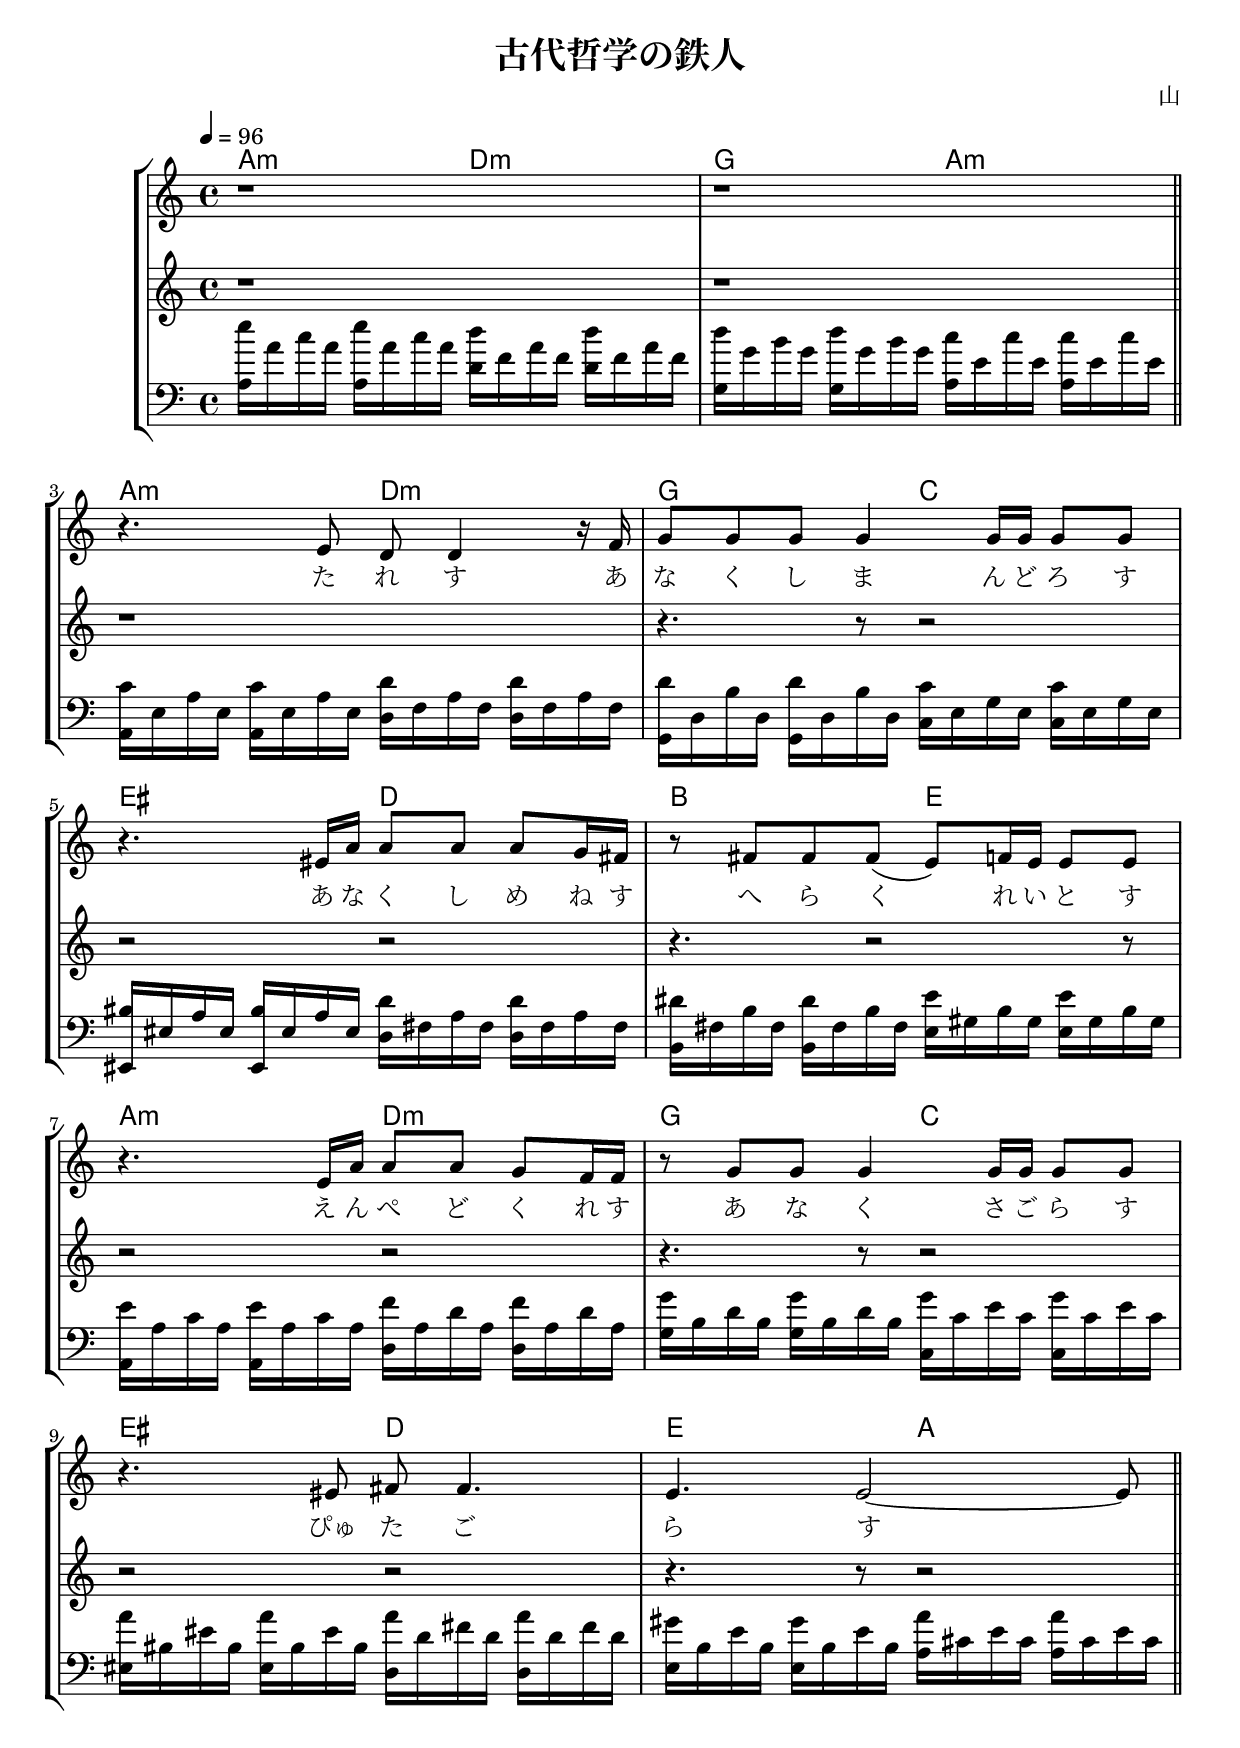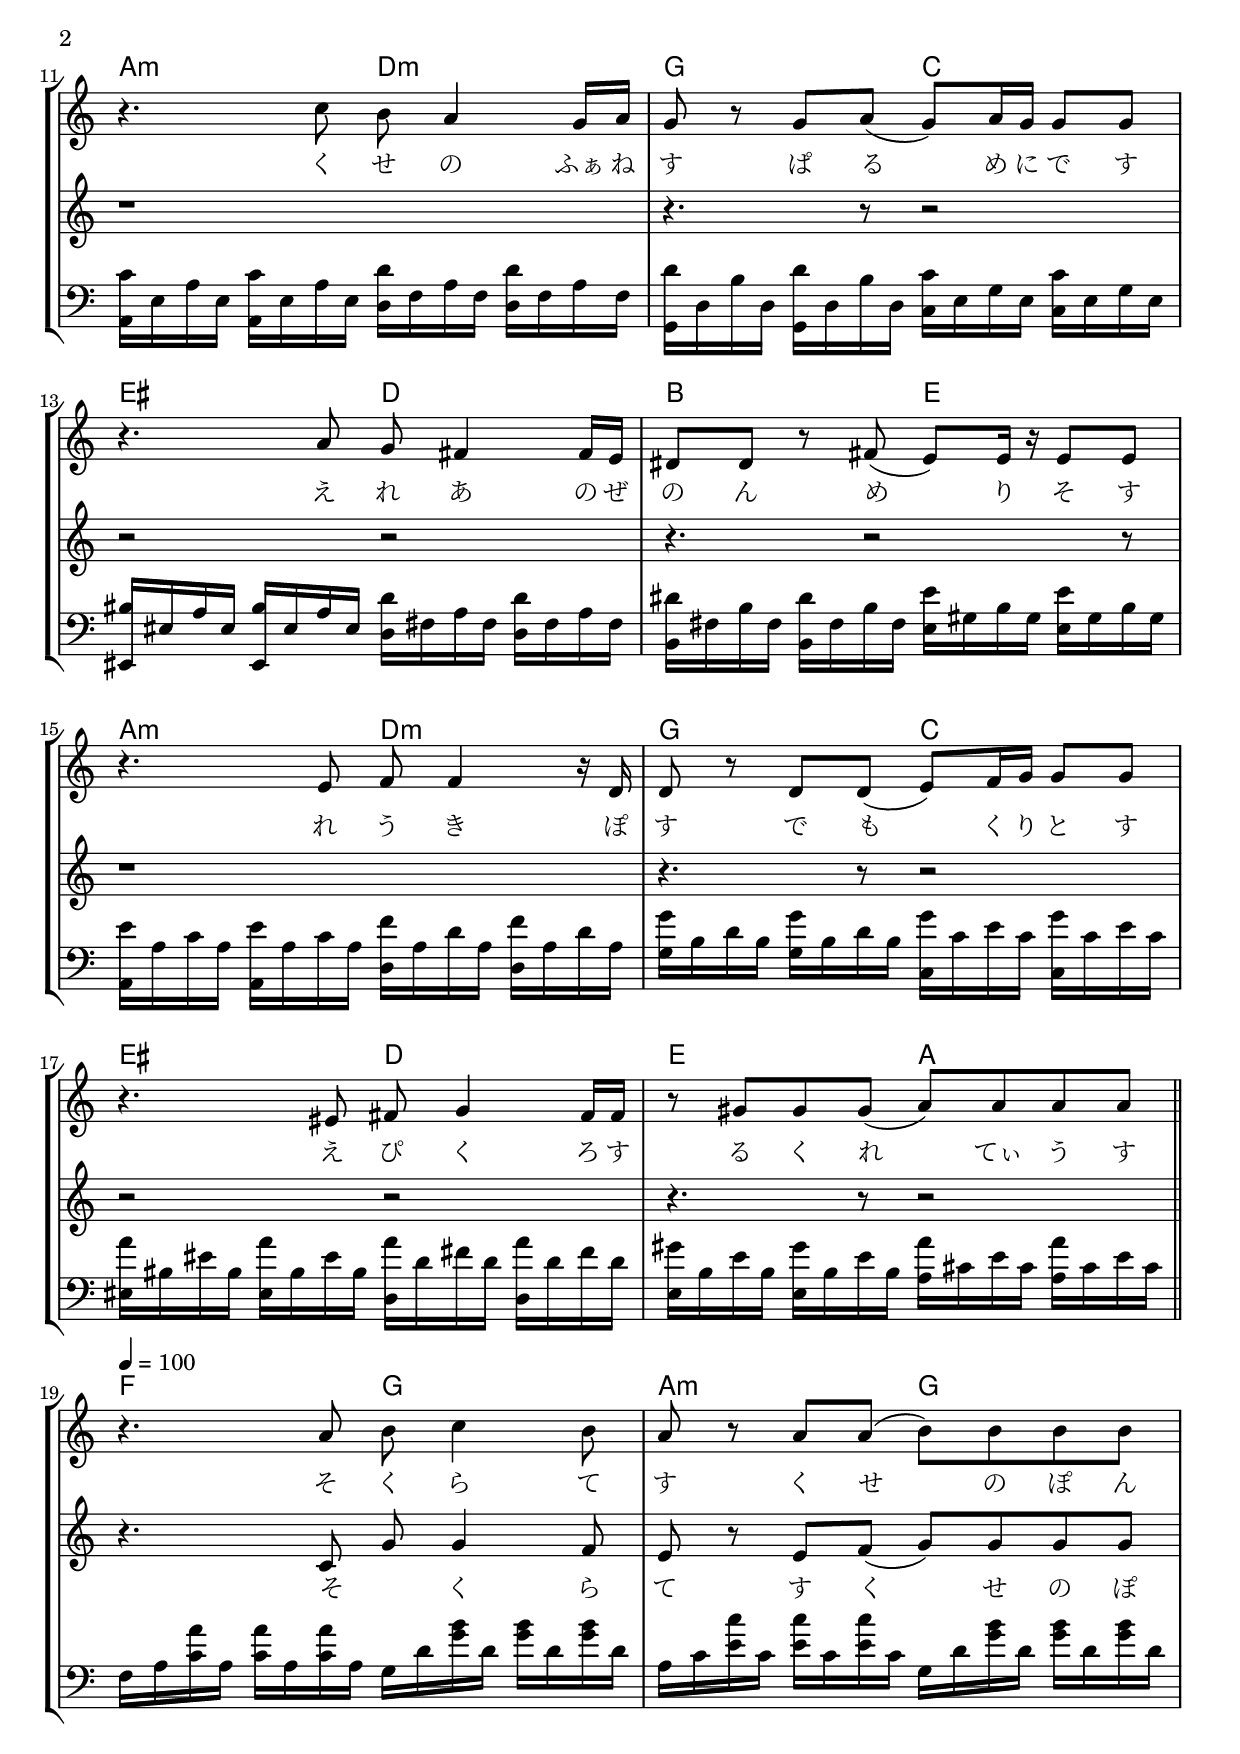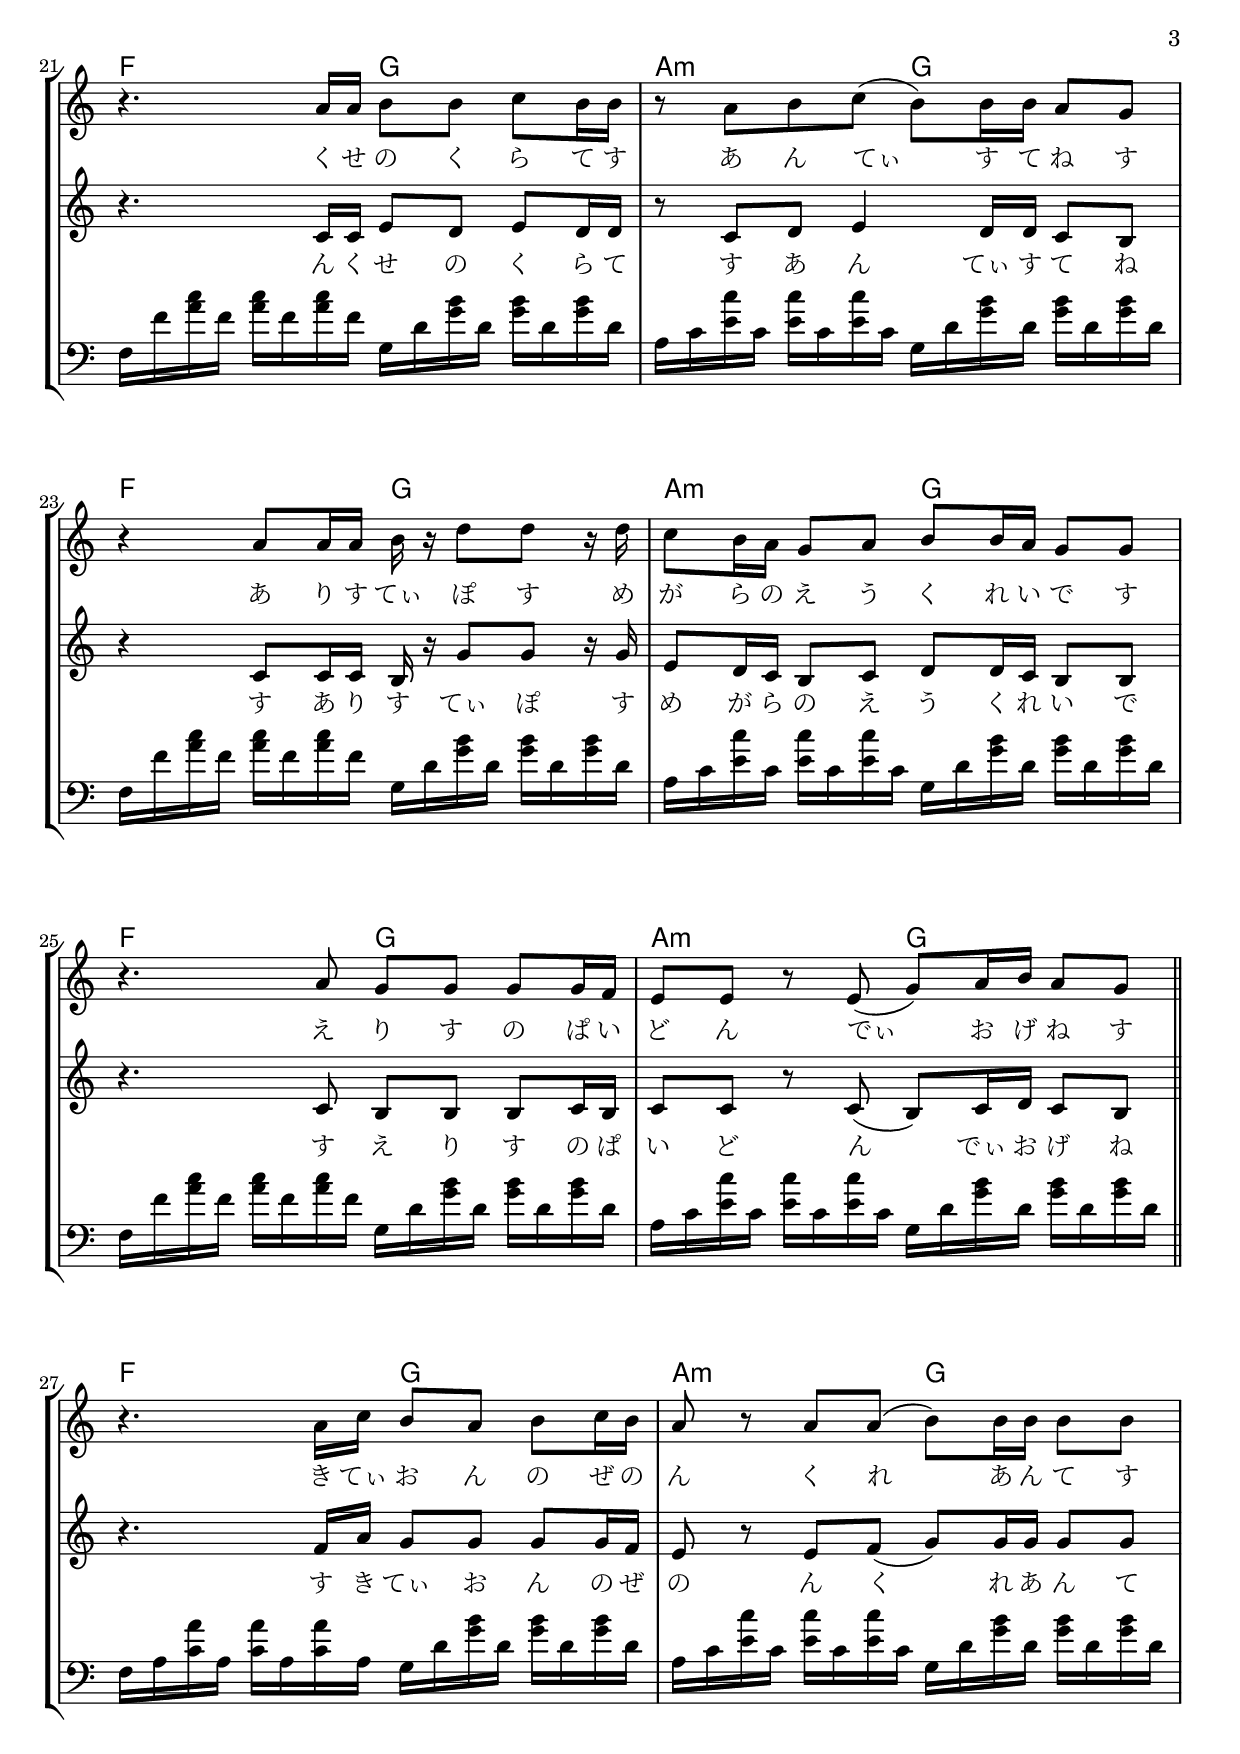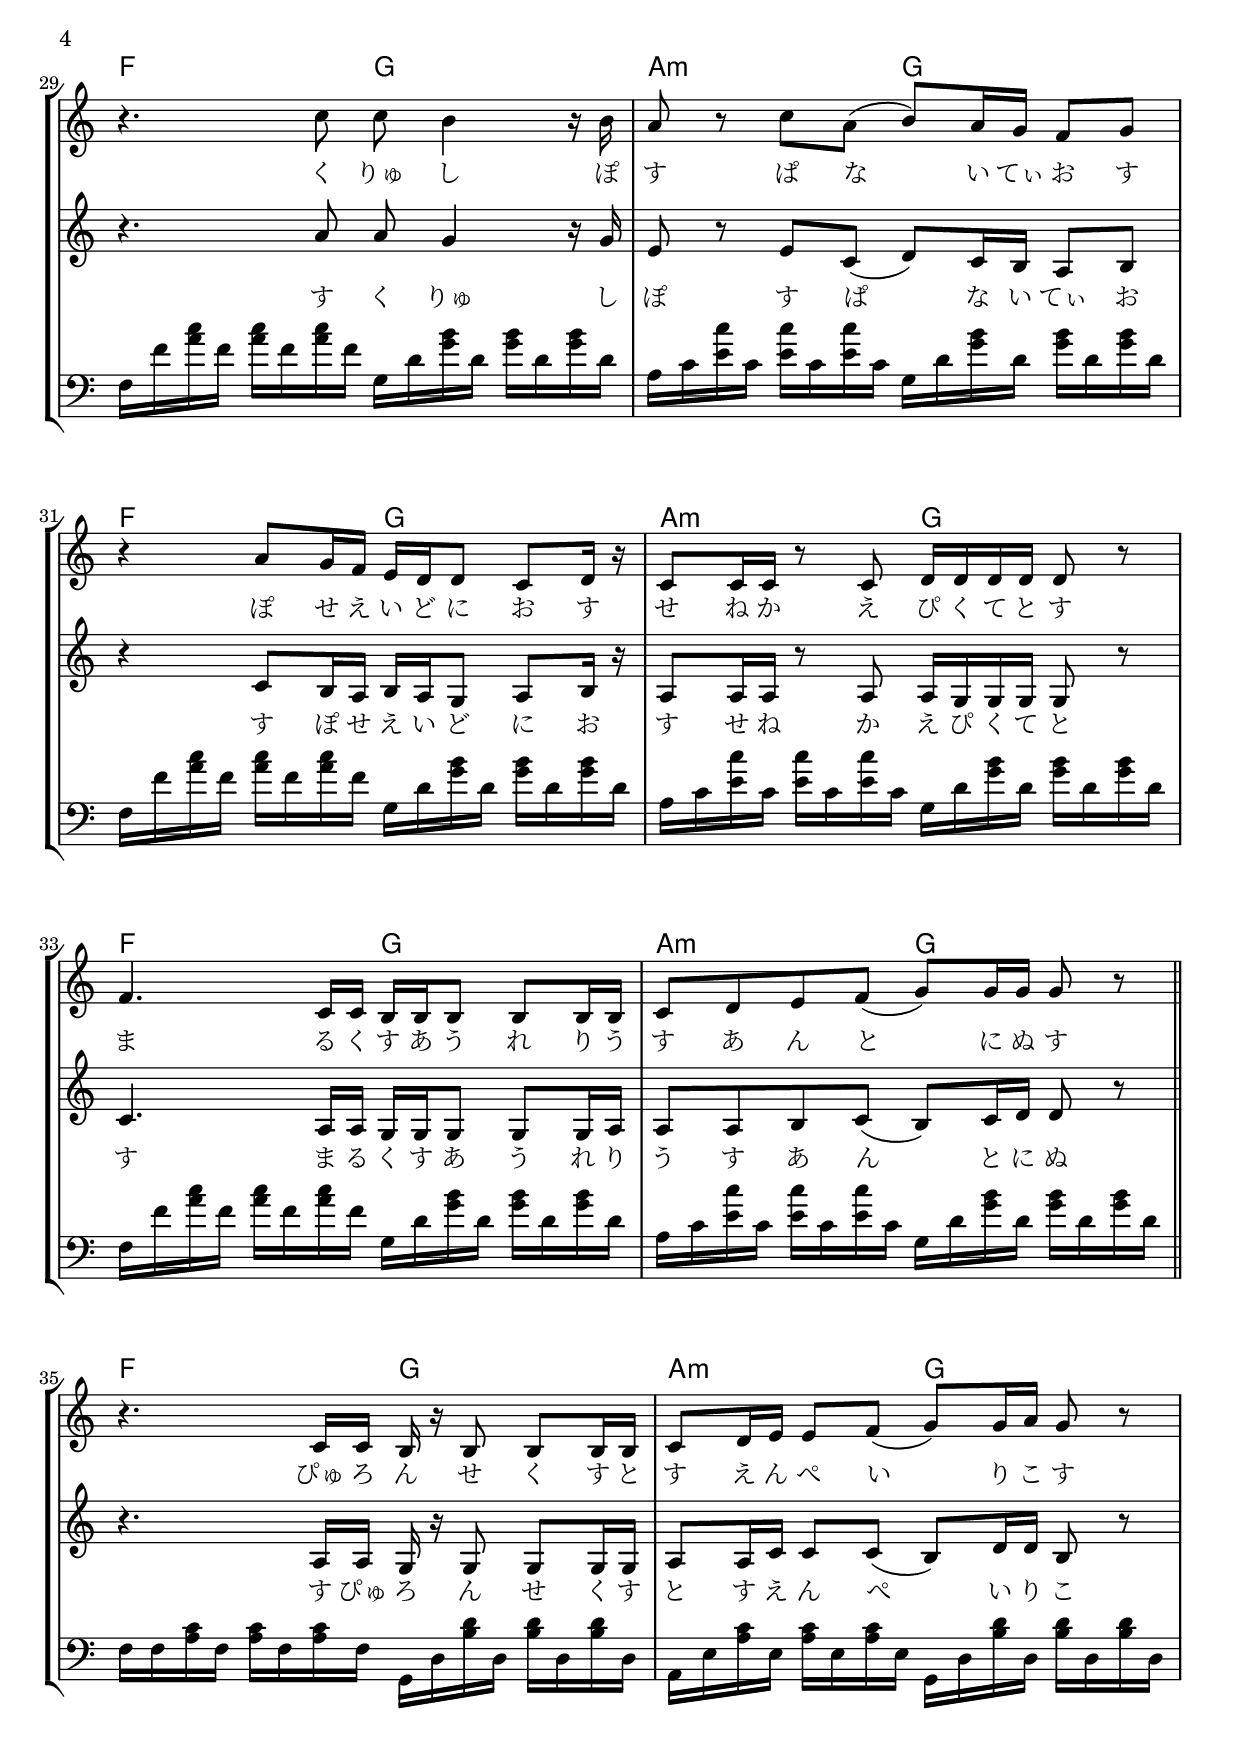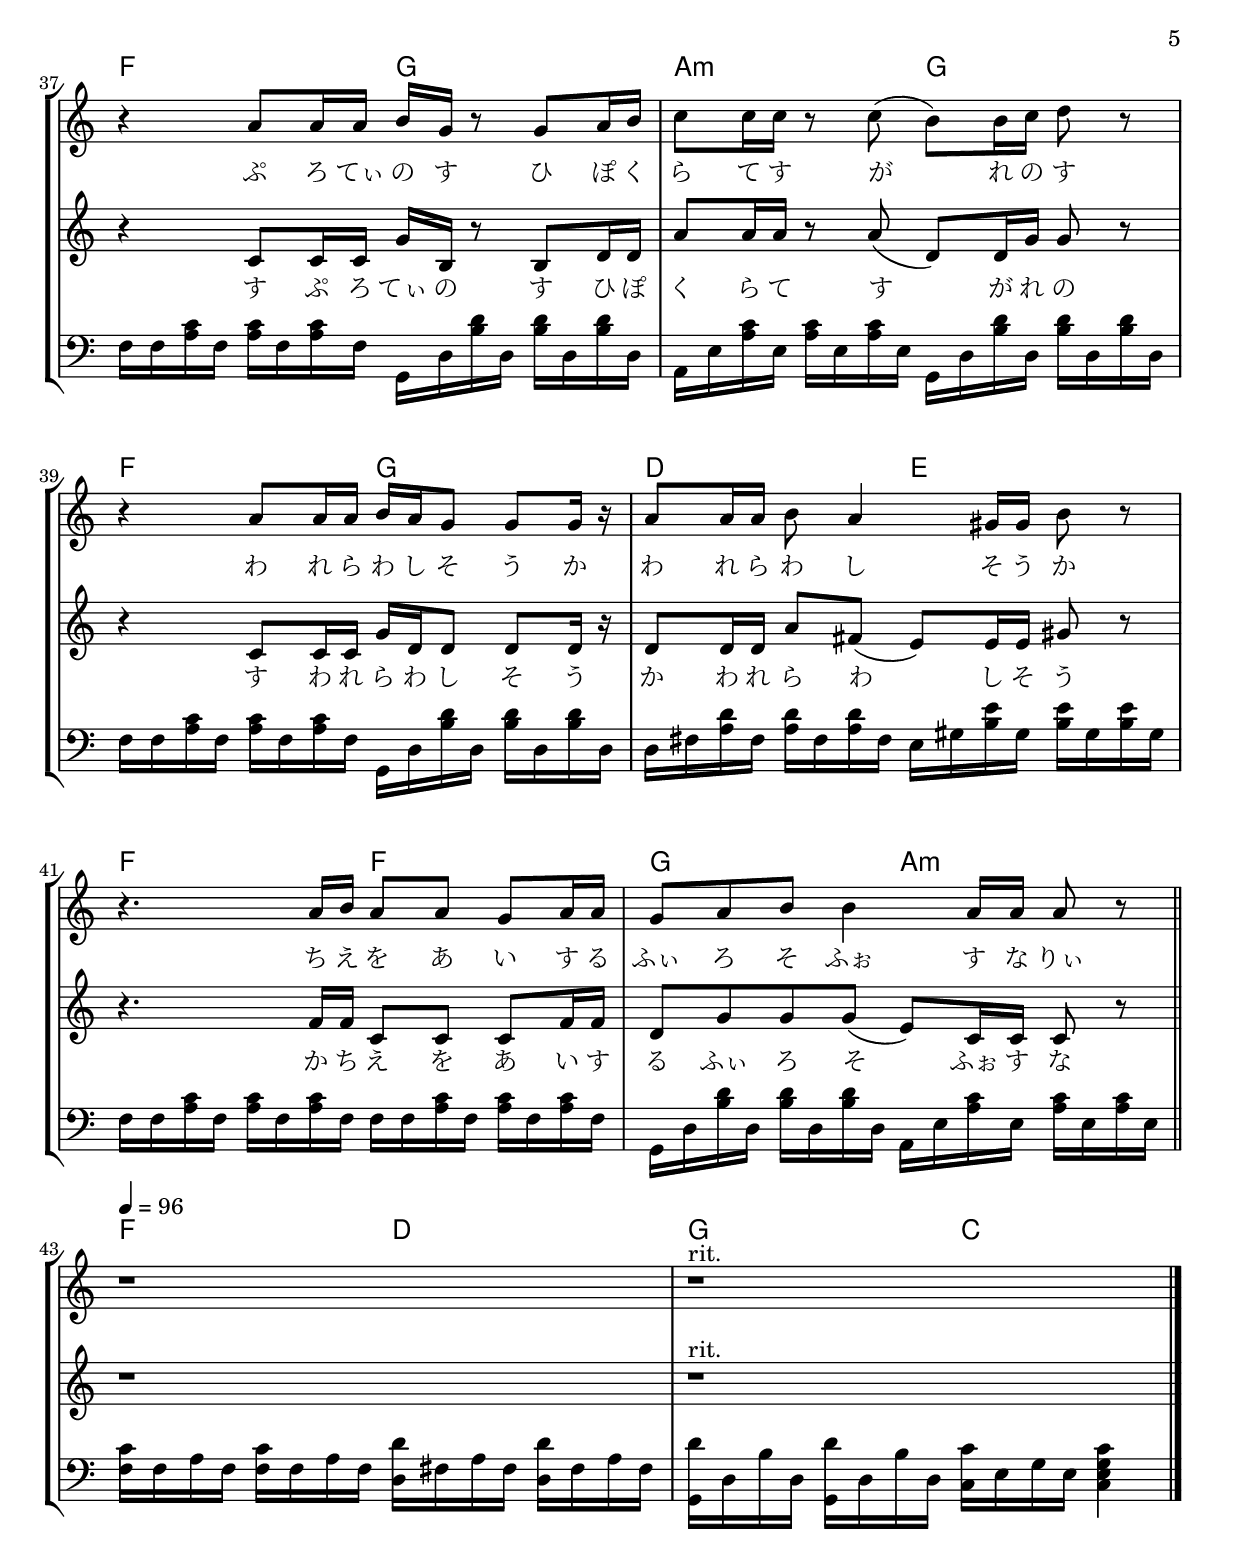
\version "2.12.1"

\header {
	title = \markup {古代哲学の鉄人}
	composer = \markup \center-column {山}
}

harmony = \chordmode {
	a2:m d:m g a:m 

	a:m d:m g c eis d b e a:m d:m g c eis d e a 

	a:m d:m g c eis d b e a:m d:m g c eis d e a 

	f g a:m g f g a:m g f g a:m g f g a:m g 

	f g a:m g f g a:m g f g a:m g f g a:m g 

	f g a:m g f g a:m g f g d e f f g a:m 

	f d g c 
}

melody = {
	\key c \major
	\tempo 4 = 96
	r1 | r1   
	\set Staff.midiInstrument = #"fss0.29"
	r4.  e'8  d'8  d'4  r16  f'16 
	g'8  g'8  g'8  g'4  g'16  g'16  g'8  g'8 
	r4.  eis'16  a'16  a'8  a'8  a'8  g'16  fis'16 
	r8  fis'8  fis'8  fis'8  (e'8)  f'16  e'16  e'8  e'8 
	r4.  e'16  a'16  a'8  a'8  g'8  f'16  f'16 
	r8  g'8  g'8  g'4  g'16  g'16  g'8  g'8 
	r4.  eis'8  fis'8  fis'4. 
	e'4.  e'2~e'8
	\set Staff.midiInstrument = #"fss0.29"
	r4.  c''8  b'8  a'4  g'16  a'16 
	g'8  r8  g'8  a'8  (g'8)  a'16  g'16  g'8  g'8 
	r4.  a'8  g'8  fis'4  fis'16  e'16 
	dis'8  dis'8  r8  fis'8  (e'8)  e'16  r16  e'8  e'8 
	r4.  e'8  f'8  f'4  r16  d'16 
	d'8  r8  d'8  d'8  (e'8)  f'16  g'16  g'8  g'8 
	r4.  eis'8  fis'8  g'4  fis'16  fis'16 
	r8  gis'8  gis'8  gis'8  (a'8)  a'8  a'8  a'8
	\set Staff.midiInstrument = #"fss0.29"
		\tempo 4 = 100
r4.  a'8  b'8  c''4  b'8 
	a'8  r8  a'8  a'8  (b'8)  b'8  b'8  b'8 
	r4.  a'16  a'16  b'8  b'8  c''8  b'16  b'16 
	r8  a'8  b'8  c''8  (b'8)  b'16  b'16  a'8  g'8 
	r4  a'8  a'16  a'16  b'16  r16  d''8  d''8  r16  d''16 
	c''8  b'16  a'16  g'8  a'8  b'8  b'16  a'16  g'8  g'8 
	r4.  a'8  g'8  g'8  g'8  g'16  f'16 
	e'8  e'8  r8  e'8  (g'8)  a'16  b'16  a'8  g'8
	\set Staff.midiInstrument = #"fss0.29"
	r4.  a'16  c''16  b'8  a'8  b'8  c''16  b'16 
	a'8  r8  a'8  a'8  (b'8)  b'16  b'16  b'8  b'8 
	r4.  c''8  c''8  b'4  r16  b'16 
	a'8  r8  c''8  a'8  (b'8)  a'16  g'16  f'8  g'8 
	r4  a'8  g'16  f'16  e'16  d'16  d'8  c'8  d'16  r16 
	c'8  c'16  c'16  r8  c'8  d'16  d'16  d'16  d'16  d'8  r8 
	f'4.  c'16  c'16  b16  b16  b8  b8  b16  b16 
	c'8  d'8  e'8  f'8  (g'8)  g'16  g'16  g'8  r8
	\set Staff.midiInstrument = #"fss0.29"
	r4.  c'16  c'16  b16  r16  b8  b8  b16  b16 
	c'8  d'16  e'16  e'8  f'8  (g'8)  g'16  a'16  g'8  r8 
	r4  a'8  a'16  a'16  b'16  g'16  r8  g'8  a'16  b'16 
	c''8  c''16  c''16  r8  c''8  (b'8)  b'16  c''16  d''8  r8 
	r4  a'8  a'16  a'16  b'16  a'16  g'8  g'8  g'16  r16 
	a'8  a'16  a'16  b'8  a'4  gis'16  gis'16  b'8  r8 
	r4.  a'16  b'16  a'8  a'8  g'8  a'16  a'16 
	g'8  a'8  b'8  b'4  a'16  a'16  a'8  	r8 	\tempo 4 = 96
	r1 | r1^"rit." \bar "|."
}

words = \lyricmode {
	
	た  れ  す  あ  な  く  し  ま  ん  ど  ろ  す  あ  な  く  し  め  ね  す  へ  ら  く  れ  い  と  す  え  ん  ぺ  ど  く  れ  す  あ  な  く  さ  ご  ら  す  ぴゅ  た  ご  ら  す  
	く  せ  の  ふぁ  ね  す  ぱ  る  め  に  で  す  え  れ  あ  の  ぜ  の  ん  め  り  そ  す  れ  う  き  ぽ  す  で  も  く  り  と  す  え  ぴ  く  ろ  す  る  く  れ  てぃ  う  す  
	そ  く  ら  て  す  く  せ  の  ぽ  ん  く  せ  の  く  ら  て  す  あ  ん  てぃ  す  て  ね  す  あ  り  す  てぃ  ぽ  す  め  が  ら  の  え  う  く  れ  い  で  す  え  り  す  の  ぱ  い  ど  ん  でぃ  お  げ  ね  す  
	き  てぃ  お  ん  の  ぜ  の  ん  く  れ  あ  ん  て  す  く  りゅ  し  ぽ  す  ぱ  な  い  てぃ  お  す  ぽ  せ  え  い  ど  に  お  す  せ  ね  か  え  ぴ  く  て  と  す  ま  る  く  す  あ  う  れ  り  う  す  あ  ん  と  に  ぬ  す  
	ぴゅ  ろ  ん  せ  く  す  と  す  え  ん  ぺ  い  り  こ  す  ぷ  ろ  てぃ  の  す  ひ  ぽ  く  ら  て  す  が  れ  の  す  わ  れ  ら  わ  し  そ  う  か  わ  れ  ら  わ  し  そ  う  か  ち  え  を  あ  い  す  る  ふぃ  ろ  そ  ふぉ  す  な  りぃ  
	
}

secondmelody = {
	\key c \major
	\tempo 4 = 96
	r1 | r1   
	\set Staff.midiInstrument = #"fss0.29"
	r1
r4. r8  r2 
	r2  r2 
	r4.  r2~r8 
	r2  r2~ 
	r4.  r8  r2 
	r2  r2 
	r4.  r8  r2
	\set Staff.midiInstrument = #"fss0.29"
	r1
r4. r8  r2 
	r2  r2 
	r4.  r2~r8 
	r1 
	r4.  r8  r2 
	r2  r2 
	r4.  r8  r2
	\set Staff.midiInstrument = #"fss0.32"
		\tempo 4 = 100
r4.  c'8  g'8  g'4  f'8 
	e'8  r8  e'8  f'8  (g'8)  g'8  g'8  g'8 
	r4.  c'16  c'16  e'8  d'8  e'8  d'16  d'16 
	r8  c'8  d'8  e'4  d'16  d'16  c'8  b8 
	r4  c'8  c'16  c'16  b16  r16  g'8  g'8  r16  g'16 
	e'8  d'16  c'16  b8  c'8  d'8  d'16  c'16  b8  b8 
	r4.  c'8  b8  b8  b8  c'16  b16 
	c'8  c'8  r8  c'8  (b8)  c'16  d'16  c'8  b8
	\set Staff.midiInstrument = #"fss0.32"
	r4.  f'16  a'16  g'8  g'8  g'8  g'16  f'16 
	e'8  r8  e'8  f'8  (g'8)  g'16  g'16  g'8  g'8 
	r4.  a'8  a'8  g'4  r16  g'16 
	e'8  r8  e'8  c'8  (d'8)  c'16  b16  a8  b8 
	r4  c'8  b16  a16  b16  a16  g8  a8  b16  r16 
	a8  a16  a16  r8  a8  a16  g16  g16  g16  g8  r8 
	c'4.  a16  a16  g16  g16  g8  g8  g16  a16 
	a8  a8  b8  c'8  (b8)  c'16  d'16  d'8  r8
	\set Staff.midiInstrument = #"fss0.32"
	r4.  a16  a16  g16  r16  g8  g8  g16  g16 
	a8  a16  c'16  c'8  c'8  (b8)  d'16  d'16  b8  r8 
	r4  c'8  c'16  c'16  g'16  b16  r8  b8  d'16  d'16 
	a'8  a'16  a'16  r8  a'8  (d'8)  d'16  g'16  g'8  r8 
	r4  c'8  c'16  c'16  g'16  d'16  d'8  d'8  d'16  r16 
	d'8  d'16  d'16  a'8  fis'8  (e'8)  e'16  e'16  gis'8  r8 
	r4.  f'16  f'16  c'8  c'8  c'8  f'16  f'16 
	d'8  g'8  g'8  g'8  (e'8)  c'16  c'16  c'8  	r8 	\tempo 4 = 96
	r1 | r1^"rit." \bar "|."
}

secondwords = \lyricmode {
	
	
	
	そ  く  ら  て  す  く  せ  の  ぽ  ん  く  せ  の  く  ら  て  す  あ  ん  てぃ  す  て  ね  す  あ  り  す  てぃ  ぽ  す  め  が  ら  の  え  う  く  れ  い  で  す  え  り  す  の  ぱ  い  ど  ん  でぃ  お  げ  ね  す  
	き  てぃ  お  ん  の  ぜ  の  ん  く  れ  あ  ん  て  す  く  りゅ  し  ぽ  す  ぱ  な  い  てぃ  お  す  ぽ  せ  え  い  ど  に  お  す  せ  ね  か  え  ぴ  く  て  と  す  ま  る  く  す  あ  う  れ  り  う  す  あ  ん  と  に  ぬ  す  
	ぴゅ  ろ  ん  せ  く  す  と  す  え  ん  ぺ  い  り  こ  す  ぷ  ろ  てぃ  の  す  ひ  ぽ  く  ら  て  す  が  れ  の  す  わ  れ  ら  わ  し  そ  う  か  わ  れ  ら  わ  し  そ  う  か  ち  え  を  あ  い  す  る  ふぃ  ろ  そ  ふぉ  す  な  りぃ  
	
}

tempochange = {
	\tempo 4 = 96
	r1 | r1 \bar "||"
	\tempo 4 = 96
	r1 | r1 | r1 | r1 | r1 | r1 | r1 | r1 \bar "||"
	\tempo 4 = 96
	r1 | r1 | r1 | r1 | r1 | r1 | r1 | r1 \bar "||"
	\tempo 4 = 100
	r1 | r1 | r1 | r1 | r1 | r1 | r1 | r1 \bar "||"
	\tempo 4 = 100
	r1 | r1 | r1 | r1 | r1 | r1 | r1 | r1 \bar "||"
	\tempo 4 = 100
	r1 | r1 | r1 | r1 | r1 | r1 | r1 | r1 \bar "||"
	\tempo 4 = 96
	r1 | \tempo 4 = 72 r2 \tempo 4 = 64 r2 \bar "|."
}

mainacc = {
	\clef bass
	\set Staff.midiInstrument = #"Flute"
	\key c \major
	\tempo 4 = 96
	<a e''>16 a' c'' a' <a e''> a' c'' a'
	<d' d''>16 f' a' f' <d' d''> f' a' f'
	<g d''>16 g' b' g' <g d''> g' b' g'
	<a c''>16 e' c'' e' <a c''> e' c'' e'
	\bar "||"

	\set Staff.midiInstrument = #"Flute"
	<a, c'>16 e a e <a, c'> e a e
	<d d'>16 f a f <d d'> f a f
	<g, d'>16 d b d <g, d'> d b d
	<c c'>16 e g e <c c'> e g e
	<eis, bis>16 eis a eis <eis, bis> eis a eis
	<d d'>16 fis a fis <d d'> fis a fis
	<b, dis'>16 fis b fis <b, dis'> fis b fis
	<e e'>16 gis b gis <e e'> gis b gis
	<a, e'>16 a c' a <a, e'> a c' a
	<d f'>16 a d' a <d f'> a d' a
	<g g'>16 b d' b <g g'> b d' b
	<c g'>16 c' e' c' <c g'> c' e' c'
	<eis a'>16 bis eis' bis <eis a'> bis eis' bis
	<d a'>16 d' fis' d' <d a'> d' fis' d'
	<e gis'>16 b e' b <e gis'> b e' b
	<a a'>16 cis' e' cis' <a a'> cis' e' cis'
	\bar "||"

	\set Staff.midiInstrument = #"Flute"
	<a, c'>16 e a e <a, c'> e a e
	<d d'>16 f a f <d d'> f a f
	<g, d'>16 d b d <g, d'> d b d
	<c c'>16 e g e <c c'> e g e
	<eis, bis>16 eis a eis <eis, bis> eis a eis
	<d d'>16 fis a fis <d d'> fis a fis
	<b, dis'>16 fis b fis <b, dis'> fis b fis
	<e e'>16 gis b gis <e e'> gis b gis
	<a, e'>16 a c' a <a, e'> a c' a
	<d f'>16 a d' a <d f'> a d' a
	<g g'>16 b d' b <g g'> b d' b
	<c g'>16 c' e' c' <c g'> c' e' c'
	<eis a'>16 bis eis' bis <eis a'> bis eis' bis
	<d a'>16 d' fis' d' <d a'> d' fis' d'
	<e gis'>16 b e' b <e gis'> b e' b
	<a a'>16 cis' e' cis' <a a'> cis' e' cis'
	\bar "||"

	\set Staff.midiInstrument = #"Electric Guitar (clean)"
	\tempo 4 = 100
	f16 a <c' a'> a <c' a'> a <c' a'> a
	g16 d' <g' b'> d' <g' b'> d' <g' b'> d'
	a16 c' <e' c''> c' <e' c''> c' <e' c''> c'
	g16 d' <g' b'> d' <g' b'> d' <g' b'> d'
	f16 f' <a' c''> f' <a' c''> f' <a' c''> f'
	g16 d' <g' b'> d' <g' b'> d' <g' b'> d'
	a16 c' <e' c''> c' <e' c''> c' <e' c''> c'
	g16 d' <g' b'> d' <g' b'> d' <g' b'> d'
	f16 f' <a' c''> f' <a' c''> f' <a' c''> f'
	g16 d' <g' b'> d' <g' b'> d' <g' b'> d'
	a16 c' <e' c''> c' <e' c''> c' <e' c''> c'
	g16 d' <g' b'> d' <g' b'> d' <g' b'> d'
	f16 f' <a' c''> f' <a' c''> f' <a' c''> f'
	g16 d' <g' b'> d' <g' b'> d' <g' b'> d'
	a16 c' <e' c''> c' <e' c''> c' <e' c''> c'
	g16 d' <g' b'> d' <g' b'> d' <g' b'> d'
	\bar "||"

	\set Staff.midiInstrument = #"Electric Guitar (clean)"
	f16 a <c' a'> a <c' a'> a <c' a'> a
	g16 d' <g' b'> d' <g' b'> d' <g' b'> d'
	a16 c' <e' c''> c' <e' c''> c' <e' c''> c'
	g16 d' <g' b'> d' <g' b'> d' <g' b'> d'
	f16 f' <a' c''> f' <a' c''> f' <a' c''> f'
	g16 d' <g' b'> d' <g' b'> d' <g' b'> d'
	a16 c' <e' c''> c' <e' c''> c' <e' c''> c'
	g16 d' <g' b'> d' <g' b'> d' <g' b'> d'
	f16 f' <a' c''> f' <a' c''> f' <a' c''> f'
	g16 d' <g' b'> d' <g' b'> d' <g' b'> d'
	a16 c' <e' c''> c' <e' c''> c' <e' c''> c'
	g16 d' <g' b'> d' <g' b'> d' <g' b'> d'
	f16 f' <a' c''> f' <a' c''> f' <a' c''> f'
	g16 d' <g' b'> d' <g' b'> d' <g' b'> d'
	a16 c' <e' c''> c' <e' c''> c' <e' c''> c'
	g16 d' <g' b'> d' <g' b'> d' <g' b'> d'
	\bar "||"

	\set Staff.midiInstrument = #"Electric Guitar (clean)"
	f16 f <a c'> f <a c'> f <a c'> f
	g,16 d <b d'> d <b d'> d <b d'> d
	a,16 e <a c'> e <a c'> e <a c'> e
	g,16 d <b d'> d <b d'> d <b d'> d
	f16 f <a c'> f <a c'> f <a c'> f
	g,16 d <b d'> d <b d'> d <b d'> d
	a,16 e <a c'> e <a c'> e <a c'> e
	g,16 d <b d'> d <b d'> d <b d'> d
	f16 f <a c'> f <a c'> f <a c'> f
	g,16 d <b d'> d <b d'> d <b d'> d
	d16 fis <a d'> fis <a d'> fis <a d'> fis
	e16 gis <b e'> gis <b e'> gis <b e'> gis
	f16 f <a c'> f <a c'> f <a c'> f
	f16 f <a c'> f <a c'> f <a c'> f
	g,16 d <b d'> d <b d'> d <b d'> d
	a,16 e <a c'> e <a c'> e <a c'> e
	\bar "||"

	\set Staff.midiInstrument = #"Voice Oohs"
	\tempo 4 = 96
	<f c'>16 f a f <f c'> f a f
	<d d'>16 fis a fis <d d'> fis a fis
	<g, d'>16 d b d <g, d'> d b d
	<c c'>16 e g e <c e g c'>4
	\bar "|."
}

subacc = {
	\clef bass
	\set Staff.midiInstrument = #"Recorder"
	\key c \major
	\tempo 4 = 96
	a16 <a' c'' e''>16 a8 <a' c'' e''>8 a8
	d'16 <f' a' d''>16 d'8 <f' a' d''>8 d'8
	g16 <g' b' d''>16 g8 <g' b' d''>8 g8
	a16 <e' c'' c''>16 a8 <e' c'' c''>8 a8
	\bar "||"

	\set Staff.midiInstrument = #"Recorder"
	a,16 <e a c'>16 a,8 <e a c'>8 a,8
	d16 <f a d'>16 d8 <f a d'>8 d8
	g,16 <d b d'>16 g,8 <d b d'>8 g,8
	c16 <e g c'>16 c8 <e g c'>8 c8
	eis,16 <eis a bis>16 eis,8 <eis a bis>8 eis,8
	d16 <fis a d'>16 d8 <fis a d'>8 d8
	b,16 <fis b dis'>16 b,8 <fis b dis'>8 b,8
	e16 <gis b e'>16 e8 <gis b e'>8 e8
	a,16 <a c' e'>16 a,8 <a c' e'>8 a,8
	d16 <a d' f'>16 d8 <a d' f'>8 d8
	g16 <b d' g'>16 g8 <b d' g'>8 g8
	c16 <c' e' g'>16 c8 <c' e' g'>8 c8
	eis16 <bis eis' a'>16 eis8 <bis eis' a'>8 eis8
	d16 <d' fis' a'>16 d8 <d' fis' a'>8 d8
	e16 <b e' gis'>16 e8 <b e' gis'>8 e8
	a16 <cis' e' a'>16 a8 <cis' e' a'>8 a8
	\bar "||"

	\set Staff.midiInstrument = #"Recorder"
	a,16 <e a c'>16 a,8 <e a c'>8 a,8
	d16 <f a d'>16 d8 <f a d'>8 d8
	g,16 <d b d'>16 g,8 <d b d'>8 g,8
	c16 <e g c'>16 c8 <e g c'>8 c8
	eis,16 <eis a bis>16 eis,8 <eis a bis>8 eis,8
	d16 <fis a d'>16 d8 <fis a d'>8 d8
	b,16 <fis b dis'>16 b,8 <fis b dis'>8 b,8
	e16 <gis b e'>16 e8 <gis b e'>8 e8
	a,16 <a c' e'>16 a,8 <a c' e'>8 a,8
	d16 <a d' f'>16 d8 <a d' f'>8 d8
	g16 <b d' g'>16 g8 <b d' g'>8 g8
	c16 <c' e' g'>16 c8 <c' e' g'>8 c8
	eis16 <bis eis' a'>16 eis8 <bis eis' a'>8 eis8
	d16 <d' fis' a'>16 d8 <d' fis' a'>8 d8
	e16 <b e' gis'>16 e8 <b e' gis'>8 e8
	a16 <cis' e' a'>16 a8 <cis' e' a'>8 a8
	\bar "||"

	\set Staff.midiInstrument = #"Harmonica"
	\tempo 4 = 100
	f16 <a c' a'>16 <a c' a'>16 f16   <a c' a'>16 <a c' a'>16 f16 <a c' a'>16
	g16 <d' g' b'>16 <d' g' b'>16 g16   <d' g' b'>16 <d' g' b'>16 g16 <d' g' b'>16
	a16 <c' e' c''>16 <c' e' c''>16 a16   <c' e' c''>16 <c' e' c''>16 a16 <c' e' c''>16
	g16 <d' g' b'>16 <d' g' b'>16 g16   <d' g' b'>16 <d' g' b'>16 g16 <d' g' b'>16
	f16 <f' a' c''>16 <f' a' c''>16 f16   <f' a' c''>16 <f' a' c''>16 f16 <f' a' c''>16
	g16 <d' g' b'>16 <d' g' b'>16 g16   <d' g' b'>16 <d' g' b'>16 g16 <d' g' b'>16
	a16 <c' e' c''>16 <c' e' c''>16 a16   <c' e' c''>16 <c' e' c''>16 a16 <c' e' c''>16
	g16 <d' g' b'>16 <d' g' b'>16 g16   <d' g' b'>16 <d' g' b'>16 g16 <d' g' b'>16
	f16 <f' a' c''>16 <f' a' c''>16 f16   <f' a' c''>16 <f' a' c''>16 f16 <f' a' c''>16
	g16 <d' g' b'>16 <d' g' b'>16 g16   <d' g' b'>16 <d' g' b'>16 g16 <d' g' b'>16
	a16 <c' e' c''>16 <c' e' c''>16 a16   <c' e' c''>16 <c' e' c''>16 a16 <c' e' c''>16
	g16 <d' g' b'>16 <d' g' b'>16 g16   <d' g' b'>16 <d' g' b'>16 g16 <d' g' b'>16
	f16 <f' a' c''>16 <f' a' c''>16 f16   <f' a' c''>16 <f' a' c''>16 f16 <f' a' c''>16
	g16 <d' g' b'>16 <d' g' b'>16 g16   <d' g' b'>16 <d' g' b'>16 g16 <d' g' b'>16
	a16 <c' e' c''>16 <c' e' c''>16 a16   <c' e' c''>16 <c' e' c''>16 a16 <c' e' c''>16
	g16 <d' g' b'>16 <d' g' b'>16 g16   <d' g' b'>16 <d' g' b'>16 g16 <d' g' b'>16
	\bar "||"

	\set Staff.midiInstrument = #"Harmonica"
	f16 <a c' a'>16 <a c' a'>16 f16   <a c' a'>16 <a c' a'>16 f16 <a c' a'>16
	g16 <d' g' b'>16 <d' g' b'>16 g16   <d' g' b'>16 <d' g' b'>16 g16 <d' g' b'>16
	a16 <c' e' c''>16 <c' e' c''>16 a16   <c' e' c''>16 <c' e' c''>16 a16 <c' e' c''>16
	g16 <d' g' b'>16 <d' g' b'>16 g16   <d' g' b'>16 <d' g' b'>16 g16 <d' g' b'>16
	f16 <f' a' c''>16 <f' a' c''>16 f16   <f' a' c''>16 <f' a' c''>16 f16 <f' a' c''>16
	g16 <d' g' b'>16 <d' g' b'>16 g16   <d' g' b'>16 <d' g' b'>16 g16 <d' g' b'>16
	a16 <c' e' c''>16 <c' e' c''>16 a16   <c' e' c''>16 <c' e' c''>16 a16 <c' e' c''>16
	g16 <d' g' b'>16 <d' g' b'>16 g16   <d' g' b'>16 <d' g' b'>16 g16 <d' g' b'>16
	f16 <f' a' c''>16 <f' a' c''>16 f16   <f' a' c''>16 <f' a' c''>16 f16 <f' a' c''>16
	g16 <d' g' b'>16 <d' g' b'>16 g16   <d' g' b'>16 <d' g' b'>16 g16 <d' g' b'>16
	a16 <c' e' c''>16 <c' e' c''>16 a16   <c' e' c''>16 <c' e' c''>16 a16 <c' e' c''>16
	g16 <d' g' b'>16 <d' g' b'>16 g16   <d' g' b'>16 <d' g' b'>16 g16 <d' g' b'>16
	f16 <f' a' c''>16 <f' a' c''>16 f16   <f' a' c''>16 <f' a' c''>16 f16 <f' a' c''>16
	g16 <d' g' b'>16 <d' g' b'>16 g16   <d' g' b'>16 <d' g' b'>16 g16 <d' g' b'>16
	a16 <c' e' c''>16 <c' e' c''>16 a16   <c' e' c''>16 <c' e' c''>16 a16 <c' e' c''>16
	g16 <d' g' b'>16 <d' g' b'>16 g16   <d' g' b'>16 <d' g' b'>16 g16 <d' g' b'>16
	\bar "||"

	\set Staff.midiInstrument = #"Harmonica"
	f16 <f a c'>16 <f a c'>16 f16   <f a c'>16 <f a c'>16 f16 <f a c'>16
	g,16 <d b d'>16 <d b d'>16 g,16   <d b d'>16 <d b d'>16 g,16 <d b d'>16
	a,16 <e a c'>16 <e a c'>16 a,16   <e a c'>16 <e a c'>16 a,16 <e a c'>16
	g,16 <d b d'>16 <d b d'>16 g,16   <d b d'>16 <d b d'>16 g,16 <d b d'>16
	f16 <f a c'>16 <f a c'>16 f16   <f a c'>16 <f a c'>16 f16 <f a c'>16
	g,16 <d b d'>16 <d b d'>16 g,16   <d b d'>16 <d b d'>16 g,16 <d b d'>16
	a,16 <e a c'>16 <e a c'>16 a,16   <e a c'>16 <e a c'>16 a,16 <e a c'>16
	g,16 <d b d'>16 <d b d'>16 g,16   <d b d'>16 <d b d'>16 g,16 <d b d'>16
	f16 <f a c'>16 <f a c'>16 f16   <f a c'>16 <f a c'>16 f16 <f a c'>16
	g,16 <d b d'>16 <d b d'>16 g,16   <d b d'>16 <d b d'>16 g,16 <d b d'>16
	d16 <fis a d'>16 <fis a d'>16 d16   <fis a d'>16 <fis a d'>16 d16 <fis a d'>16
	e16 <gis b e'>16 <gis b e'>16 e16   <gis b e'>16 <gis b e'>16 e16 <gis b e'>16
	f16 <f a c'>16 <f a c'>16 f16   <f a c'>16 <f a c'>16 f16 <f a c'>16
	f16 <f a c'>16 <f a c'>16 f16   <f a c'>16 <f a c'>16 f16 <f a c'>16
	g,16 <d b d'>16 <d b d'>16 g,16   <d b d'>16 <d b d'>16 g,16 <d b d'>16
	a,16 <e a c'>16 <e a c'>16 a,16   <e a c'>16 <e a c'>16 a,16 <e a c'>16
	\bar "||"

	\set Staff.midiInstrument = #"Choir Aahs"
	\tempo 4 = 96
	f16 <f a c'>16 f8 <f a c'>8 f8
	d16 <fis a d'>16 d8 <fis a d'>8 d8
	g,16 <d b d'>16 g,8 <d b d'>8 g,8
	c16 <e g c'>16 c8 <e g c'>8 c8
	\bar "|."
}

percA = {
	\drummode {
	r8 cymr8 cymr8 cymr8 cymr8 cymr8 cymr8 cymr8  |cymr8 cymr8 cymr4 cymr8 cymr4.  \bar "||"
	r8 cymr8 cymr8 cymr8 cymr8 cymr8 cymr8 cymr8  |cymr8 cymr8 cymr8 cymr8 cymr8 cymr8 cymr8 cymr8  |cymr8 cymr8 cymr8 cymr8 cymr8 cymr8 cymr8 cymr8  |cymr8 cymr8 cymr8 cymr8 cymr8 cymr8 cymr8 cymr8  |r8 cymr8 cymr8 cymr8 cymr8 cymr8 cymr8 cymr8  |cymr8 cymr8 cymr8 cymr8 cymr8 cymr8 cymr8 cymr8  |cymr8 cymr8 cymr8 cymr8 cymr8 cymr8 cymr8 cymr8  |cymr8 cymr8 cymr4 cymr8 cymr4.  \bar "||"
	r8 cymr8 cymr8 cymr8 cymr8 cymr8 cymr8 cymr8  |cymr8 cymr8 cymr8 cymr8 cymr8 cymr8 cymr8 cymr8  |cymr8 cymr8 cymr8 cymr8 cymr8 cymr8 cymr8 cymr8  |cymr8 cymr8 cymr8 cymr8 cymr8 cymr8 cymr8 cymr8  |r8 cymr8 cymr8 cymr8 cymr8 cymr8 cymr8 cymr8  |cymr8 cymr8 cymr8 cymr8 cymr8 cymr8 cymr8 cymr8  |cymr8 cymr8 cymr8 cymr8 cymr8 cymr8 cymr8 cymr8  |cymr8 cymr8 cymr4 cymr8 cymr4.  \bar "||"
	r1  |hh4 hh4 hh4 hh4  |r1  |hh4 hh4 hh4 hh4  |r1  |hh4 hh4 hh4 hh4  |r1  |hh4 hh4 hh2  \bar "||"
	r1  |hh4 hh4 hh4 hh4  |r1  |hh4 hh4 hh4 hh4  |r1  |hh4 hh4 hh4 hh4  |r1  |hh4 hh4 hh2  \bar "||"
	r1  |hh4 hh4 hh4 hh4  |r1  |hh4 hh4 hh4 hh4  |r1  |hh4 hh4 hh4 hh4  |r1  |hh4 hh4 hh2  \bar "||"
	r8 cymr8 cymr8 cymr8 cymr8 cymr8 cymr8 cymr8  |cymr8 cymr8 cymr4 cymr8 cymr4.  \bar "|."
	}
}

percB = {
	\drummode {
	r4 sn8 sn4. sn4  |r8 sn8 sn4 sn8 sn8 sn16 sn16 sn16 sn16  \bar "||"
	r4 sn8 sn4. sn4  |r4 sn8 sn4. sn4  |r4 sn8 sn4. sn4  |r4 sn8 sn4. sn4  |r4 sn8 sn4. sn4  |r4 sn8 sn4. sn4  |r4 sn8 sn4. sn4  |r8 sn8 sn4 sn8 sn8 sn16 sn16 sn16 sn16  \bar "||"
	r4 sn8 sn4. sn4  |r4 sn8 sn4. sn4  |r4 sn8 sn4. sn4  |r4 sn8 sn4. sn4  |r4 sn8 sn4. sn4  |r4 sn8 sn4. sn4  |r4 sn8 sn4. sn4  |r8 sn8 sn4 sn8 sn8 sn16 sn16 sn16 sn16  \bar "||"
	sn4 sn4 sn4 sn4  |r4 sn2 sn8. sn16  |sn4 sn4 sn4 sn4  |r4 sn2 sn8. sn16  |sn4 sn4 sn4 sn4  |r4 sn2 sn8. sn16  |sn4 sn4 sn4 sn4  |r4 sn4 r16 sn16 sn16 sn16 sn16 sn16 sn16 sn16  \bar "||"
	sn4 sn4 sn4 sn4  |r4 sn2 sn8. sn16  |sn4 sn4 sn4 sn4  |r4 sn2 sn8. sn16  |sn4 sn4 sn4 sn4  |r4 sn2 sn8. sn16  |sn4 sn4 sn4 sn4  |r4 sn4 r16 sn16 sn16 sn16 sn16 sn16 sn16 sn16  \bar "||"
	sn4 sn4 sn4 sn4  |r4 sn2 sn8. sn16  |sn4 sn4 sn4 sn4  |r4 sn2 sn8. sn16  |sn4 sn4 sn4 sn4  |r4 sn2 sn8. sn16  |sn4 sn4 sn4 sn4  |r4 sn4 r16 sn16 sn16 sn16 sn16 sn16 sn16 sn16  \bar "||"
	r4 sn8 sn4. sn4  |r8 sn8 sn4 sn8 sn8 sn16 sn16 sn16 sn16  \bar "|."
	}
}

percC = {
	\drummode {
	bd4 bd4 bd4 bd4  |bd4. bd8 bd4 bd8 bd8  \bar "||"
	bd4 bd4 bd4 bd4  |bd4 bd4 bd8 bd8 bd4  |bd4 bd4 bd4 bd4  |bd4 bd4 bd8 bd8 bd4  |bd4 bd4 bd4 bd4  |bd4 bd4 bd8 bd8 bd4  |bd4 bd4 bd4 bd4  |bd4. bd8 bd4 bd8 bd8  \bar "||"
	bd4 bd4 bd4 bd4  |bd4 bd4 bd8 bd8 bd4  |bd4 bd4 bd4 bd4  |bd4 bd4 bd8 bd8 bd4  |bd4 bd4 bd4 bd4  |bd4 bd4 bd8 bd8 bd4  |bd4 bd4 bd4 bd4  |bd4. bd8 bd4 bd8 bd8  \bar "||"
	bd16 bd16 bd16 bd16 bd16 bd16 bd16 bd16 bd16 bd16 bd16 bd16 bd16 bd16 bd16 bd16  |bd8 bd8 bd8 bd8 bd8 bd8 bd8 bd8  |bd16 bd16 bd16 bd16 bd16 bd16 bd16 bd16 bd16 bd16 bd16 bd16 bd16 bd16 bd16 bd16  |bd8 bd8 bd8 bd8 bd8 bd8 bd8 bd8  |bd16 bd16 bd16 bd16 bd16 bd16 bd16 bd16 bd16 bd16 bd16 bd16 bd16 bd16 bd16 bd16  |bd8 bd8 bd8 bd8 bd8 bd8 bd8 bd8  |bd16 bd16 bd16 bd16 bd16 bd16 bd16 bd16 bd16 bd16 bd16 bd16 bd16 bd16 bd16 bd16  |bd8 bd8 bd8 bd8 bd8 bd8 bd8 bd8  \bar "||"
	bd16 bd16 bd16 bd16 bd16 bd16 bd16 bd16 bd16 bd16 bd16 bd16 bd16 bd16 bd16 bd16  |bd8 bd8 bd8 bd8 bd8 bd8 bd8 bd8  |bd16 bd16 bd16 bd16 bd16 bd16 bd16 bd16 bd16 bd16 bd16 bd16 bd16 bd16 bd16 bd16  |bd8 bd8 bd8 bd8 bd8 bd8 bd8 bd8  |bd16 bd16 bd16 bd16 bd16 bd16 bd16 bd16 bd16 bd16 bd16 bd16 bd16 bd16 bd16 bd16  |bd8 bd8 bd8 bd8 bd8 bd8 bd8 bd8  |bd16 bd16 bd16 bd16 bd16 bd16 bd16 bd16 bd16 bd16 bd16 bd16 bd16 bd16 bd16 bd16  |bd8 bd8 bd8 bd8 bd8 bd8 bd8 bd8  \bar "||"
	bd16 bd16 bd16 bd16 bd16 bd16 bd16 bd16 bd16 bd16 bd16 bd16 bd16 bd16 bd16 bd16  |bd8 bd8 bd8 bd8 bd8 bd8 bd8 bd8  |bd16 bd16 bd16 bd16 bd16 bd16 bd16 bd16 bd16 bd16 bd16 bd16 bd16 bd16 bd16 bd16  |bd8 bd8 bd8 bd8 bd8 bd8 bd8 bd8  |bd16 bd16 bd16 bd16 bd16 bd16 bd16 bd16 bd16 bd16 bd16 bd16 bd16 bd16 bd16 bd16  |bd8 bd8 bd8 bd8 bd8 bd8 bd8 bd8  |bd16 bd16 bd16 bd16 bd16 bd16 bd16 bd16 bd16 bd16 bd16 bd16 bd16 bd16 bd16 bd16  |bd8 bd8 bd8 bd8 bd8 bd8 bd8 bd8  \bar "||"
	bd4 bd4 bd4 bd4  |bd4. bd8 bd4 bd8 bd8  \bar "|."
	}
}

percD = {
	\drummode {
	cymc1  |r1 \bar "||"
	cymc1  |r1 |r1 |r1 |cymc1  |r1 |r1 |r1 \bar "||"
	cymc1  |r1 |r1 |r1 |cymc1  |r1 |r1 |r1 \bar "||"
	r1  |r8 hho4 hho4 hho4 hho8  |r1  |r8 hho4 hho4 hho4 hho8  |r1  |r8 hho4 hho4 hho4 hho8  |r1  |r8 hho4 hho2 r8  \bar "||"
	r1  |r8 hho4 hho4 hho4 hho8  |r1  |r8 hho4 hho4 hho4 hho8  |r1  |r8 hho4 hho4 hho4 hho8  |r1  |r8 hho4 hho2 r8  \bar "||"
	r1  |r8 hho4 hho4 hho4 hho8  |r1  |r8 hho4 hho4 hho4 hho8  |r1  |r8 hho4 hho4 hho4 hho8  |r1  |r8 hho4 hho2 r8  \bar "||"
	cymc1  |r1 \bar "|."
	}
}

percE = {
	\drummode {
	r1 |r4 r16 hhp8 hhp2 r16  \bar "||"
	r1 |r1 |r1 |r1 |r1 |r1 |r1 |r4 r16 hhp8 hhp2 r16  \bar "||"
	r1 |r1 |r1 |r1 |r1 |r1 |r1 |r4 r16 hhp8 hhp2 r16  \bar "||"
	cymc4 cymc4 cymc4 cymc4  |r1 |cymc4 cymc4 cymc4 cymc4  |r1 |cymc4 cymc4 cymc4 cymc4  |r1 |cymc4 cymc4 cymc4 cymc4  |r1 \bar "||"
	cymc4 cymc4 cymc4 cymc4  |r1 |cymc4 cymc4 cymc4 cymc4  |r1 |cymc4 cymc4 cymc4 cymc4  |r1 |cymc4 cymc4 cymc4 cymc4  |r1 \bar "||"
	cymc4 cymc4 cymc4 cymc4  |r1 |cymc4 cymc4 cymc4 cymc4  |r1 |cymc4 cymc4 cymc4 cymc4  |r1 |cymc4 cymc4 cymc4 cymc4  |r1 \bar "||"
	r1 |r4 r16 hhp8 hhp2 r16  \bar "|."
	}
}

percF = {
	\drummode {
	r1 |r4. hh2 r8  \bar "||"
	r1 |r1 |r1 |r1 |r1 |r1 |r1 |r4. hh2 r8  \bar "||"
	r1 |r1 |r1 |r1 |r1 |r1 |r1 |r4. hh2 r8  \bar "||"
	r8 tommh2 tommh8. tommh16 tommh8  |r1 |r8 tommh2 tommh8. tommh16 tommh8  |r1 |r8 tommh2 tommh8. tommh16 tommh8  |r1 |r8 tommh2 tommh8. tommh16 tommh8  |r1 \bar "||"
	r8 tommh2 tommh8. tommh16 tommh8  |r1 |r8 tommh2 tommh8. tommh16 tommh8  |r1 |r8 tommh2 tommh8. tommh16 tommh8  |r1 |r8 tommh2 tommh8. tommh16 tommh8  |r1 \bar "||"
	r8 tommh2 tommh8. tommh16 tommh8  |r1 |r8 tommh2 tommh8. tommh16 tommh8  |r1 |r8 tommh2 tommh8. tommh16 tommh8  |r1 |r8 tommh2 tommh8. tommh16 tommh8  |r1 \bar "||"
	r1 |r4. hh2 r8  \bar "|."
	}
}

percG = {
	\drummode {
	r1 | r1 \bar "||"
	r1 | r1 | r1 | r1 | r1 | r1 | r1 | r1 \bar "||"
	r1 | r1 | r1 | r1 | r1 | r1 | r1 | r1 \bar "||"
	r4. toml16 toml2 toml16  |r1 |r4. toml16 toml2 toml16  |r1 |r4. toml16 toml2 toml16  |r1 |r4. toml16 toml2 toml16  |r1 \bar "||"
	r4. toml16 toml2 toml16  |r1 |r4. toml16 toml2 toml16  |r1 |r4. toml16 toml2 toml16  |r1 |r4. toml16 toml2 toml16  |r1 \bar "||"
	r4. toml16 toml2 toml16  |r1 |r4. toml16 toml2 toml16  |r1 |r4. toml16 toml2 toml16  |r1 |r4. toml16 toml2 toml16  |r1 \bar "||"
	r1 | r1 \bar "|."
	}
}

\score {
	<<
		\new StaffGroup <<
			\new ChordNames {\harmony}
			\new Voice = "melody" {\melody}
			\new Lyrics \lyricsto "melody" \words
			\new Voice = "secondmelody" {\secondmelody}
			\new Lyrics \lyricsto "secondmelody" \secondwords
			\new Staff = "mainacc" {\mainacc}
		>>
	>>
	\layout { }
}
